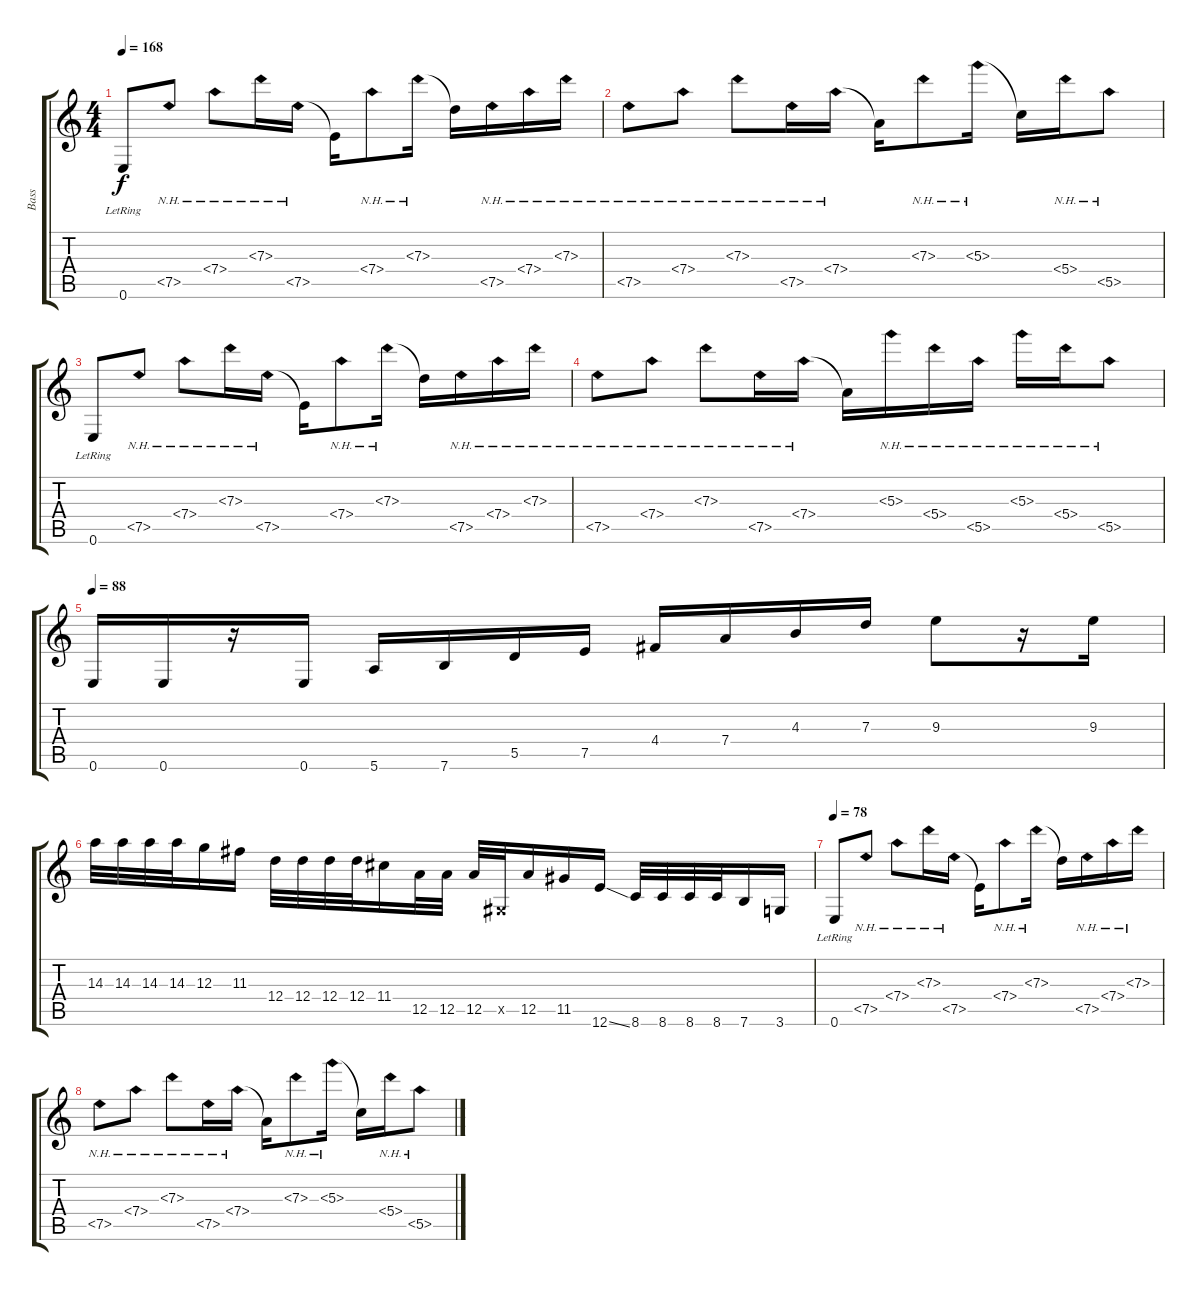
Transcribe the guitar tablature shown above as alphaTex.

\track ("Bass" "Bass") {instrument electricbasspick}
\staff {score tabs}
\tuning (E4 B3 G3 D3 A2 E2) {hide}
\ts (4 4)
\tempo 168
\tempo 78
\tempo 168
\clef g2
\ks c
0.6{lr}.8{dy f instrument electricbasspick} 7.5{nh}.8 7.4{nh}.8 7.3{nh}.16 7.5{nh}.16 7.5{t}.16 7.4{nh}.8 7.3{nh}.16 7.3{t}.16 7.5{nh}.16 7.4{nh}.16 7.3{nh}.16 |
7.5{nh}.8 7.4{nh}.8 7.3{nh}.8 7.5{nh}.16 7.4{nh}.16 7.4{t}.16 7.3{nh}.8 5.3{nh}.16 5.3{t}.16 5.4{nh}.16 5.5{nh}.8 |
0.6{lr}.8 7.5{nh}.8 7.4{nh}.8 7.3{nh}.16 7.5{nh}.16 7.5{t}.16 7.4{nh}.8 7.3{nh}.16 7.3{t}.16 7.5{nh}.16 7.4{nh}.16 7.3{nh}.16 |
7.5{nh}.8 7.4{nh}.8 7.3{nh}.8 7.5{nh}.16 7.4{nh}.16 7.4{t}.16 5.3{nh}.16 5.4{nh}.16 5.5{nh}.16 5.3{nh}.16 5.4{nh}.16 5.5{nh}.8 |
\tempo 88
0.6.16 0.6.16 r.16 0.6.16 5.6.16 7.6.16 5.5.16 7.5.16 4.4.16 7.4.16 4.3.16 7.3.16 9.3.8 r.16 9.3.16 |
14.3.32 14.3.32 14.3.32 14.3.32 12.3.16 11.3.16 12.4.32 12.4.32 12.4.32 12.4.32 11.4.16 12.5.32 12.5.32 12.5.32 -1.5{x}.32 12.5.16 11.5.16 12.6{ss}.16 8.6.32 8.6.32 8.6.32 8.6.32 7.6.16 3.6.16 |
\tempo 78
0.6{lr}.8 7.5{nh}.8 7.4{nh}.8 7.3{nh}.16 7.5{nh}.16 7.5{t}.16 7.4{nh}.8 7.3{nh}.16 7.3{t}.16 7.5{nh}.16 7.4{nh}.16 7.3{nh}.16 |
7.5{nh}.8 7.4{nh}.8 7.3{nh}.8 7.5{nh}.16 7.4{nh}.16 7.4{t}.16 7.3{nh}.8 5.3{nh}.16 5.3{t}.16 5.4{nh}.16 5.5{nh}.8
